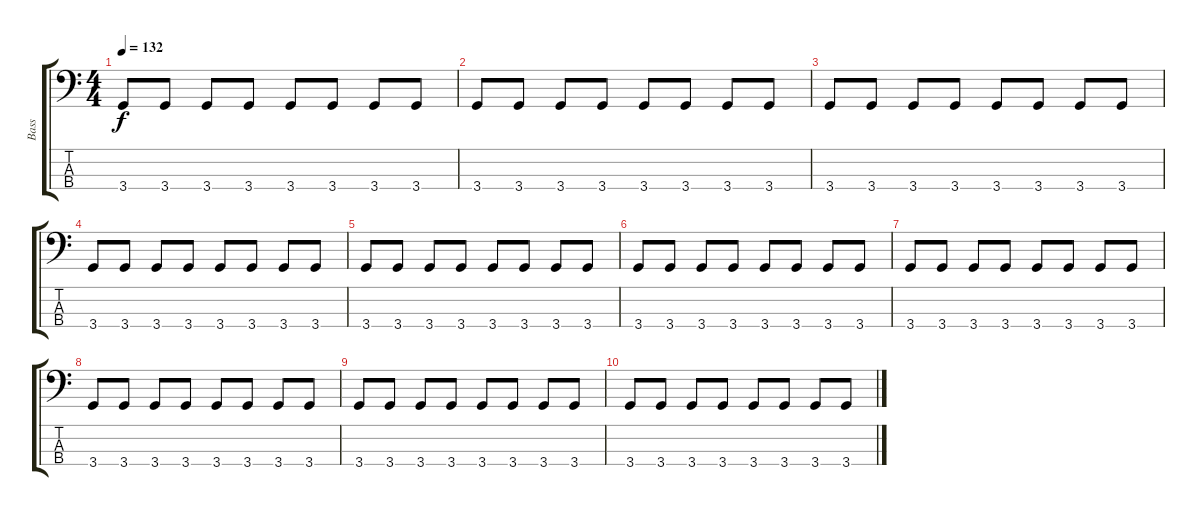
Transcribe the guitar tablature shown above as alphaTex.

\track ("Bass" "Bass") {instrument electricbassfinger}
\staff {score tabs}
\tuning (G2 D2 A1 E1) {hide}
\ts (4 4)
\tempo 132
\clef f4
\ks c
3.4.8{dy f} 3.4.8 3.4.8 3.4.8 3.4.8 3.4.8 3.4.8 3.4.8 |
3.4.8 3.4.8 3.4.8 3.4.8 3.4.8 3.4.8 3.4.8 3.4.8 |
3.4.8 3.4.8 3.4.8 3.4.8 3.4.8 3.4.8 3.4.8 3.4.8 |
3.4.8 3.4.8 3.4.8 3.4.8 3.4.8 3.4.8 3.4.8 3.4.8 |
3.4.8 3.4.8 3.4.8 3.4.8 3.4.8 3.4.8 3.4.8 3.4.8 |
3.4.8 3.4.8 3.4.8 3.4.8 3.4.8 3.4.8 3.4.8 3.4.8 |
3.4.8{volume 6} 3.4.8 3.4.8 3.4.8 3.4.8 3.4.8 3.4.8 3.4.8 |
3.4.8 3.4.8 3.4.8 3.4.8 3.4.8 3.4.8 3.4.8 3.4.8 |
3.4.8{volume 0} 3.4.8 3.4.8 3.4.8 3.4.8 3.4.8 3.4.8 3.4.8 |
3.4.8 3.4.8 3.4.8 3.4.8 3.4.8 3.4.8 3.4.8 3.4.8
